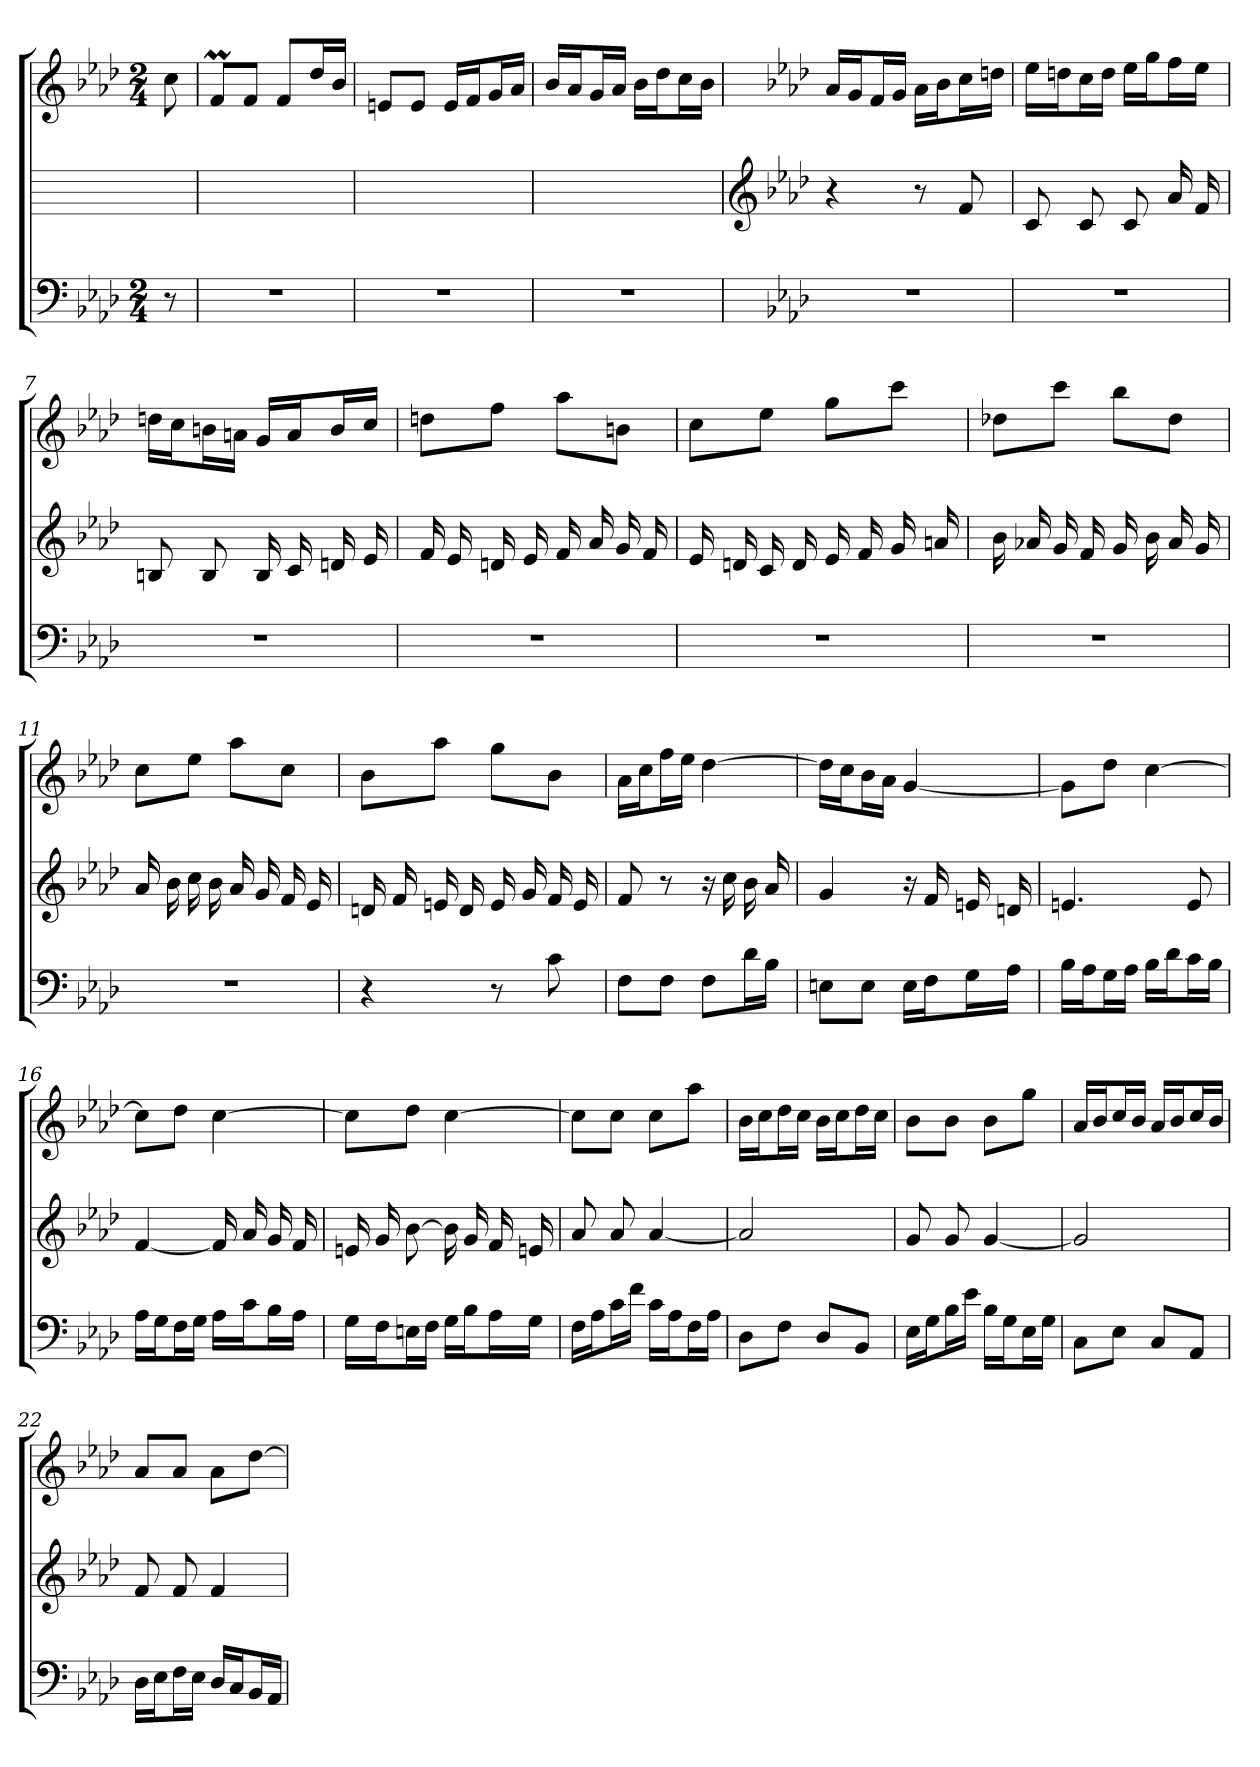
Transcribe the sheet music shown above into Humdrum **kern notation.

**kern	**kern	**kern
*part3	*part2	*part1
*staff3	*staff2	*staff1
*clefF4	*	*clefG2
*k[b-e-a-d-]	*	*k[b-e-a-d-]
*f:	*	*f:
*M2/4	*	*M2/4
*MM76	*MM76	*MM76
=1	=1	=1
8r	8ryy	8cc
=2	=2	=2
2r	2ryy	8fM/L
.	.	8f/J
.	.	8f/L
.	.	16dd-/L
.	.	16b-/JJ
=3	=3	=3
2r	2ryy	8en/L
.	.	8e/J
.	.	16e/LL
.	.	16f/J
.	.	16g/L
.	.	16a-/JJ
=4	=4	=4
2r	2ryy	16b-/LL
.	.	16a-/J
.	.	16g/L
.	.	16a-/JJ
.	.	16b-\LL
.	.	16dd-\J
.	.	16cc\L
.	.	16b-\JJ
=5	=5	=5
*	*clefG2	*
*	*k[b-e-a-d-]	*
2r	4r	16a-/LL
.	.	16g/J
.	.	16f/L
.	.	16g/JJ
.	8r	16a-\LL
.	.	16b-\J
.	8f	16cc\L
.	.	16ddn\JJ
=6	=6	=6
2r	8c	16ee-\LL
.	.	16ddn\J
.	8c	16cc\L
.	.	16dd\JJ
.	8c	16ee-\LL
.	.	16gg\J
.	16a-	16ff\L
.	16f	16ee-\JJ
=7	=7	=7
2r	8Bn	16ddn\LL
.	.	16cc\J
.	8B	16bn\L
.	.	16an\JJ
.	16B	16g/LL
.	16c	16a/J
.	16dn	16b/L
.	16e-	16cc/JJ
=8	=8	=8
2r	16f	8ddn\L
.	16e-	.
.	16dn	8ff\J
.	16e-	.
.	16f	8aa-\L
.	16a-	.
.	16g	8bn\J
.	16f	.
=9	=9	=9
2r	16e-	8cc\L
.	16dn	.
.	16c	8ee-\J
.	16d	.
.	16e-	8gg\L
.	16f	.
.	16g	8ccc\J
.	16an	.
=10	=10	=10
2r	16b-	8dd-X\L
.	16a-X	.
.	16g	8ccc\J
.	16f	.
.	16g	8bb-\L
.	16b-	.
.	16a-	8dd-\J
.	16g	.
=11	=11	=11
2r	16a-	8cc\L
.	16b-	.
.	16cc	8ee-\J
.	16b-	.
.	16a-	8aa-\L
.	16g	.
.	16f	8cc\J
.	16e-	.
=12	=12	=12
4r	16dn	8b-\L
.	16f	.
.	16en	8aa-\J
.	16d	.
8r	16e	8gg\L
.	16g	.
8c	16f	8b-\J
.	16e	.
=13	=13	=13
8F\L	8f	16a-\LL
.	.	16cc\J
8F\J	8r	16ff\L
.	.	16ee-\JJ
8F\L	16r	[4dd-
.	16cc	.
16d-\L	16b-	.
16B-\JJ	16a-	.
=14	=14	=14
8En\L	4g	16dd-\LL]
.	.	16cc\J
8E\J	.	16b-\L
.	.	16a-\JJ
16E\LL	16r	[4g
16F\J	16f	.
16G\L	16en	.
16A-\JJ	16dn	.
=15	=15	=15
16B-\LL	4.en	8g\L]
16A-\J	.	.
16G\L	.	8dd-\J
16A-\JJ	.	.
16B-\LL	.	[4cc
16d-\J	.	.
16c\L	8e	.
16B-\JJ	.	.
=16	=16	=16
16A-\LL	[4f	8cc\L]
16G\J	.	.
16F\L	.	8dd-\J
16G\JJ	.	.
16A-\LL	16f]	[4cc
16c\J	16a-	.
16B-\L	16g	.
16A-\JJ	16f	.
=17	=17	=17
16G\LL	16en	8cc\L]
16F\J	16g	.
16En\L	[8b-	8dd-\J
16F\JJ	.	.
16G\LL	16b-]	[4cc
16B-\J	16g	.
16A-\L	16f	.
16G\JJ	16en	.
=18	=18	=18
16F\LL	8a-	8cc\L]
16A-\J	.	.
16c\L	8a-	8cc\J
16f\JJ	.	.
16c\LL	[4a-	8cc\L
16A-\J	.	.
16F\L	.	8aa-\J
16A-\JJ	.	.
=19	=19	=19
8D-\L	2a-]	16b-\LL
.	.	16cc\J
8F\J	.	16dd-\L
.	.	16cc\JJ
8D-/L	.	16b-\LL
.	.	16cc\J
8BB-/J	.	16dd-\L
.	.	16cc\JJ
=20	=20	=20
16E-\LL	8g	8b-\L
16G\J	.	.
16B-\L	8g	8b-\J
16e-\JJ	.	.
16B-\LL	[4g	8b-\L
16G\J	.	.
16E-\L	.	8gg\J
16G\JJ	.	.
=21	=21	=21
8C\L	2g]	16a-/LL
.	.	16b-/J
8E-\J	.	16cc/L
.	.	16b-/JJ
8C/L	.	16a-/LL
.	.	16b-/J
8AA-/J	.	16cc/L
.	.	16b-/JJ
=22	=22	=22
16D-\LL	8f	8a-/L
16E-\J	.	.
16F\L	8f	8a-/J
16E-\JJ	.	.
16D-/LL	4f	8a-\L
16C/J	.	.
16BB-/L	.	[8dd-\J
16AA-/JJ	.	.
=	=	=
*-	*-	*-
